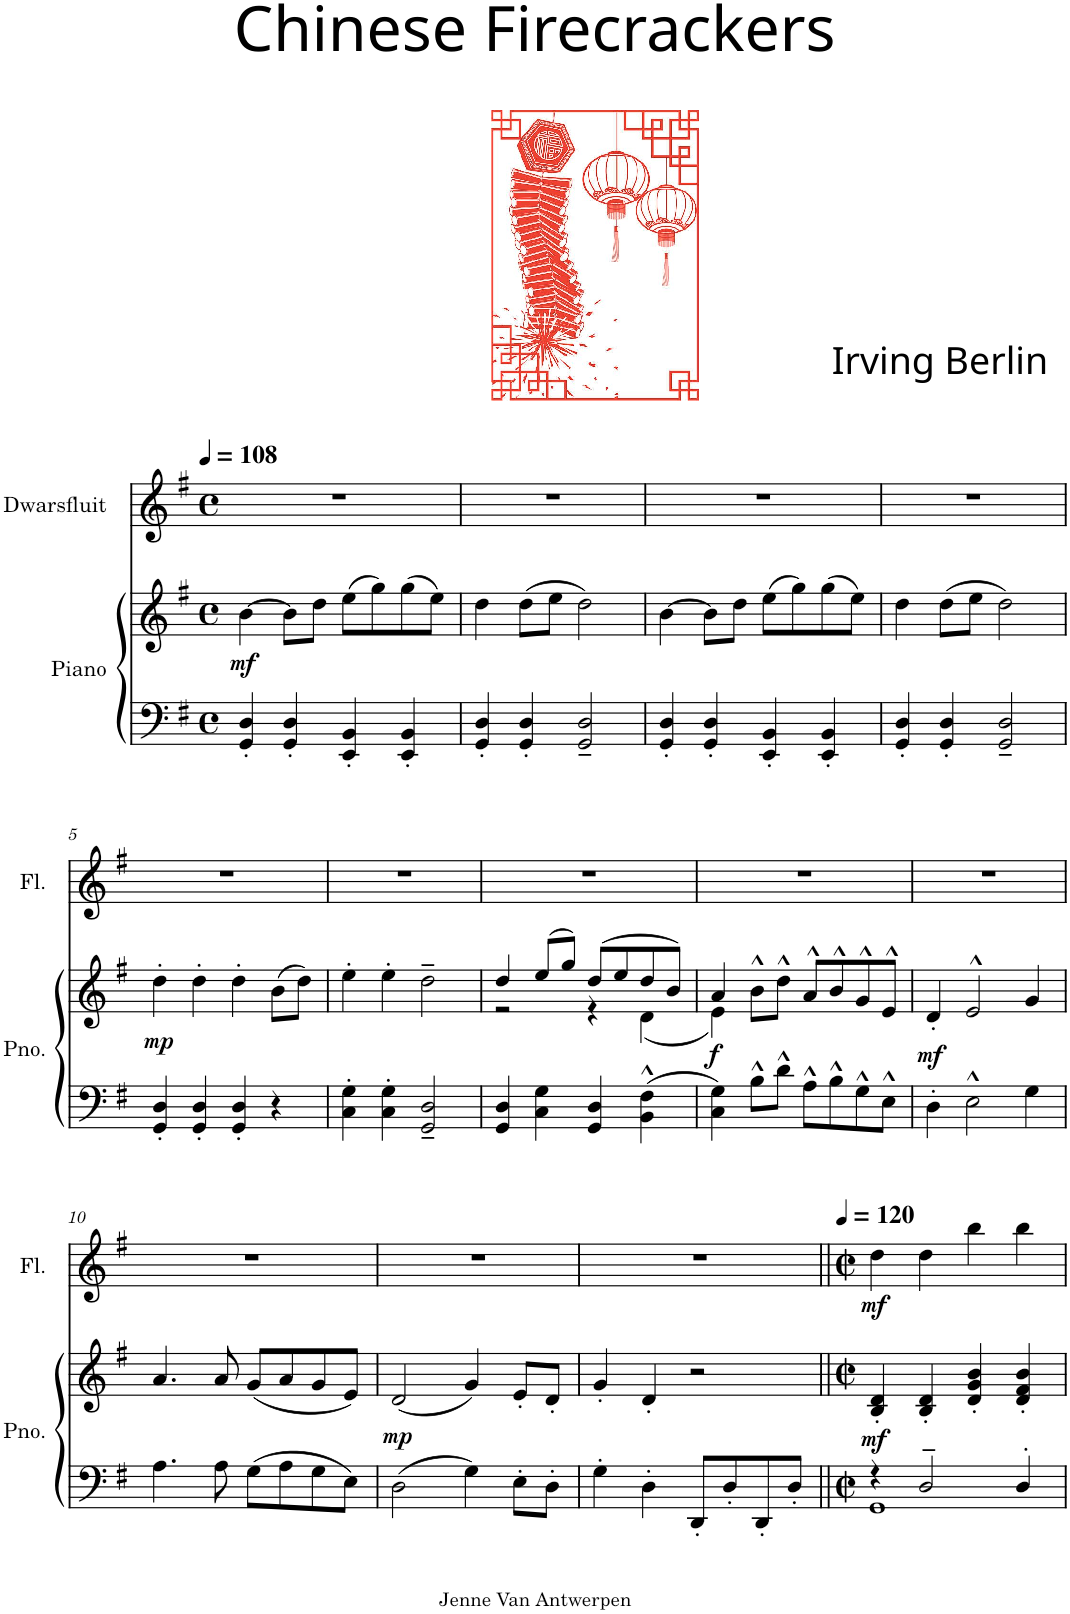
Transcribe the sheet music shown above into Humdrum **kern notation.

**kern	**kern	**dynam	**kern	**dynam
*part2	*part2	*part2	*part1	*part1
*staff3	*staff2	*staff2/3	*staff1	*staff1
*I"Piano	*	*	*I"Dwarsfluit	*
*I'Pno.	*	*	*	*
*clefF4	*clefG2	*	*clefG2	*
*k[f#]	*k[f#]	*	*k[f#]	*
*M4/4	*M4/4	*	*M4/4	*
*met(c)	*met(c)	*	*met(c)	*
*MM108	*MM108	*	*MM108	*
=1	=1	=1	=1	=1
!	!	!LO:DY:b	!	!
4GG/' 4D/'	[4b\	mf	1r	.
4GG/' 4D/'	8b\L]	.	.	.
.	8dd\J	.	.	.
4EE/' 4BB/'	(8ee\L	.	.	.
.	8gg\)	.	.	.
4EE/' 4BB/'	(8gg\	.	.	.
.	8ee\J)	.	.	.
=2	=2	=2	=2	=2
4GG/' 4D/'	4dd\	.	1r	.
4GG/' 4D/'	(8dd\L	.	.	.
.	8ee\J	.	.	.
2GG/~ 2D/~	2dd\)	.	.	.
=3	=3	=3	=3	=3
4GG/' 4D/'	[4b\	.	1r	.
4GG/' 4D/'	8b\L]	.	.	.
.	8dd\J	.	.	.
4EE/' 4BB/'	(8ee\L	.	.	.
.	8gg\)	.	.	.
4EE/' 4BB/'	(8gg\	.	.	.
.	8ee\J)	.	.	.
=4	=4	=4	=4	=4
4GG/' 4D/'	4dd\	.	1r	.
4GG/' 4D/'	(8dd\L	.	.	.
.	8ee\J	.	.	.
2GG/~ 2D/~	2dd\)	.	.	.
!!LO:LB:g=z
=5	=5	=5	=5	=5
!	!	!LO:DY:b	!	!
4GG/' 4D/'	4dd'\	mp	1r	.
4GG/' 4D/'	4dd'\	.	.	.
4GG/' 4D/'	4dd'\	.	.	.
4r	(8b\L	.	.	.
.	8dd\J)	.	.	.
=6	=6	=6	=6	=6
4C\' 4G\'	4ee'\	.	1r	.
4C\' 4G\'	4ee'\	.	.	.
2GG/~ 2D/~	2dd~\	.	.	.
=7	=7	=7	=7	=7
*	*^	*	*	*
4GG/ 4D/	4dd/	2r	.	1r	.
4C\ 4G\	(8ee/L	.	.	.	.
.	8gg/J)	.	.	.	.
4GG/ 4D/	(8dd/L	4r	.	.	.
.	8ee/	.	.	.	.
4BB\^^ 4F#\^^	8dd/	(4d\	.	.	.
.	8b/J)	.	.	.	.
=8	=8	=8	=8	=8	=8
!	!	!	!LO:DY:b	!	!
4C\ 4G\	4a/	4e\)	f	1r	.
8B^^\L	8b^^\L	4ryy	.	.	.
8d^^\J	8dd^^\J	.	.	.	.
8A^^\L	8a^^/L	2ryy	.	.	.
8B^^\	8b^^/	.	.	.	.
8G^^\	8g^^/	.	.	.	.
8E^^\J	8e^^/J	.	.	.	.
*	*v	*v	*	*	*
=9	=9	=9	=9	=9
!	!	!LO:DY:b	!	!
4D'\	4d'/	mf	1r	.
2E^^\	2e^^/	.	.	.
4G\	4g/	.	.	.
!!LO:LB:g=z
=10	=10	=10	=10	=10
4.A\	4.a/	.	1r	.
8A\	8a/	.	.	.
8G\L	(8g/L	.	.	.
8A\	8a/	.	.	.
8G\	8g/	.	.	.
8E\J	8e/J)	.	.	.
=11	=11	=11	=11	=11
!	!	!LO:DY:b	!	!
2D\	(2d/	mp	1r	.
4G\	4g/)	.	.	.
8E'\L	8e'/L	.	.	.
8D'\J	8d'/J	.	.	.
=12	=12	=12	=12	=12
4G'\	4g'/	.	1r	.
4D'\	4d'/	.	.	.
8DD'/L	2r	.	.	.
8D'/	.	.	.	.
8DD'/	.	.	.	.
8D'/J	.	.	.	.
=13||	=13||	=13||	=13||	=13||
*M2/2	*M2/2	*	*M2/2	*
*met(c|)	*met(c|)	*	*met(c|)	*
*	*	*	*MM120	*
*^	*	*	*	*
!	!	!	!LO:DY:b	!	!LO:DY:b
4r	1GG	4B/' 4d/'	mf	4dd\	mf
2D~/	.	4B/' 4d/'	.	4dd\	.
.	.	4d/' 4g/' 4b/'	.	4bb\	.
4D'/	.	4d/' 4f#/' 4b/'	.	4bb\	.
*v	*v	*	*	*	*
=	=	=	=	=
*-	*-	*-	*-	*-
